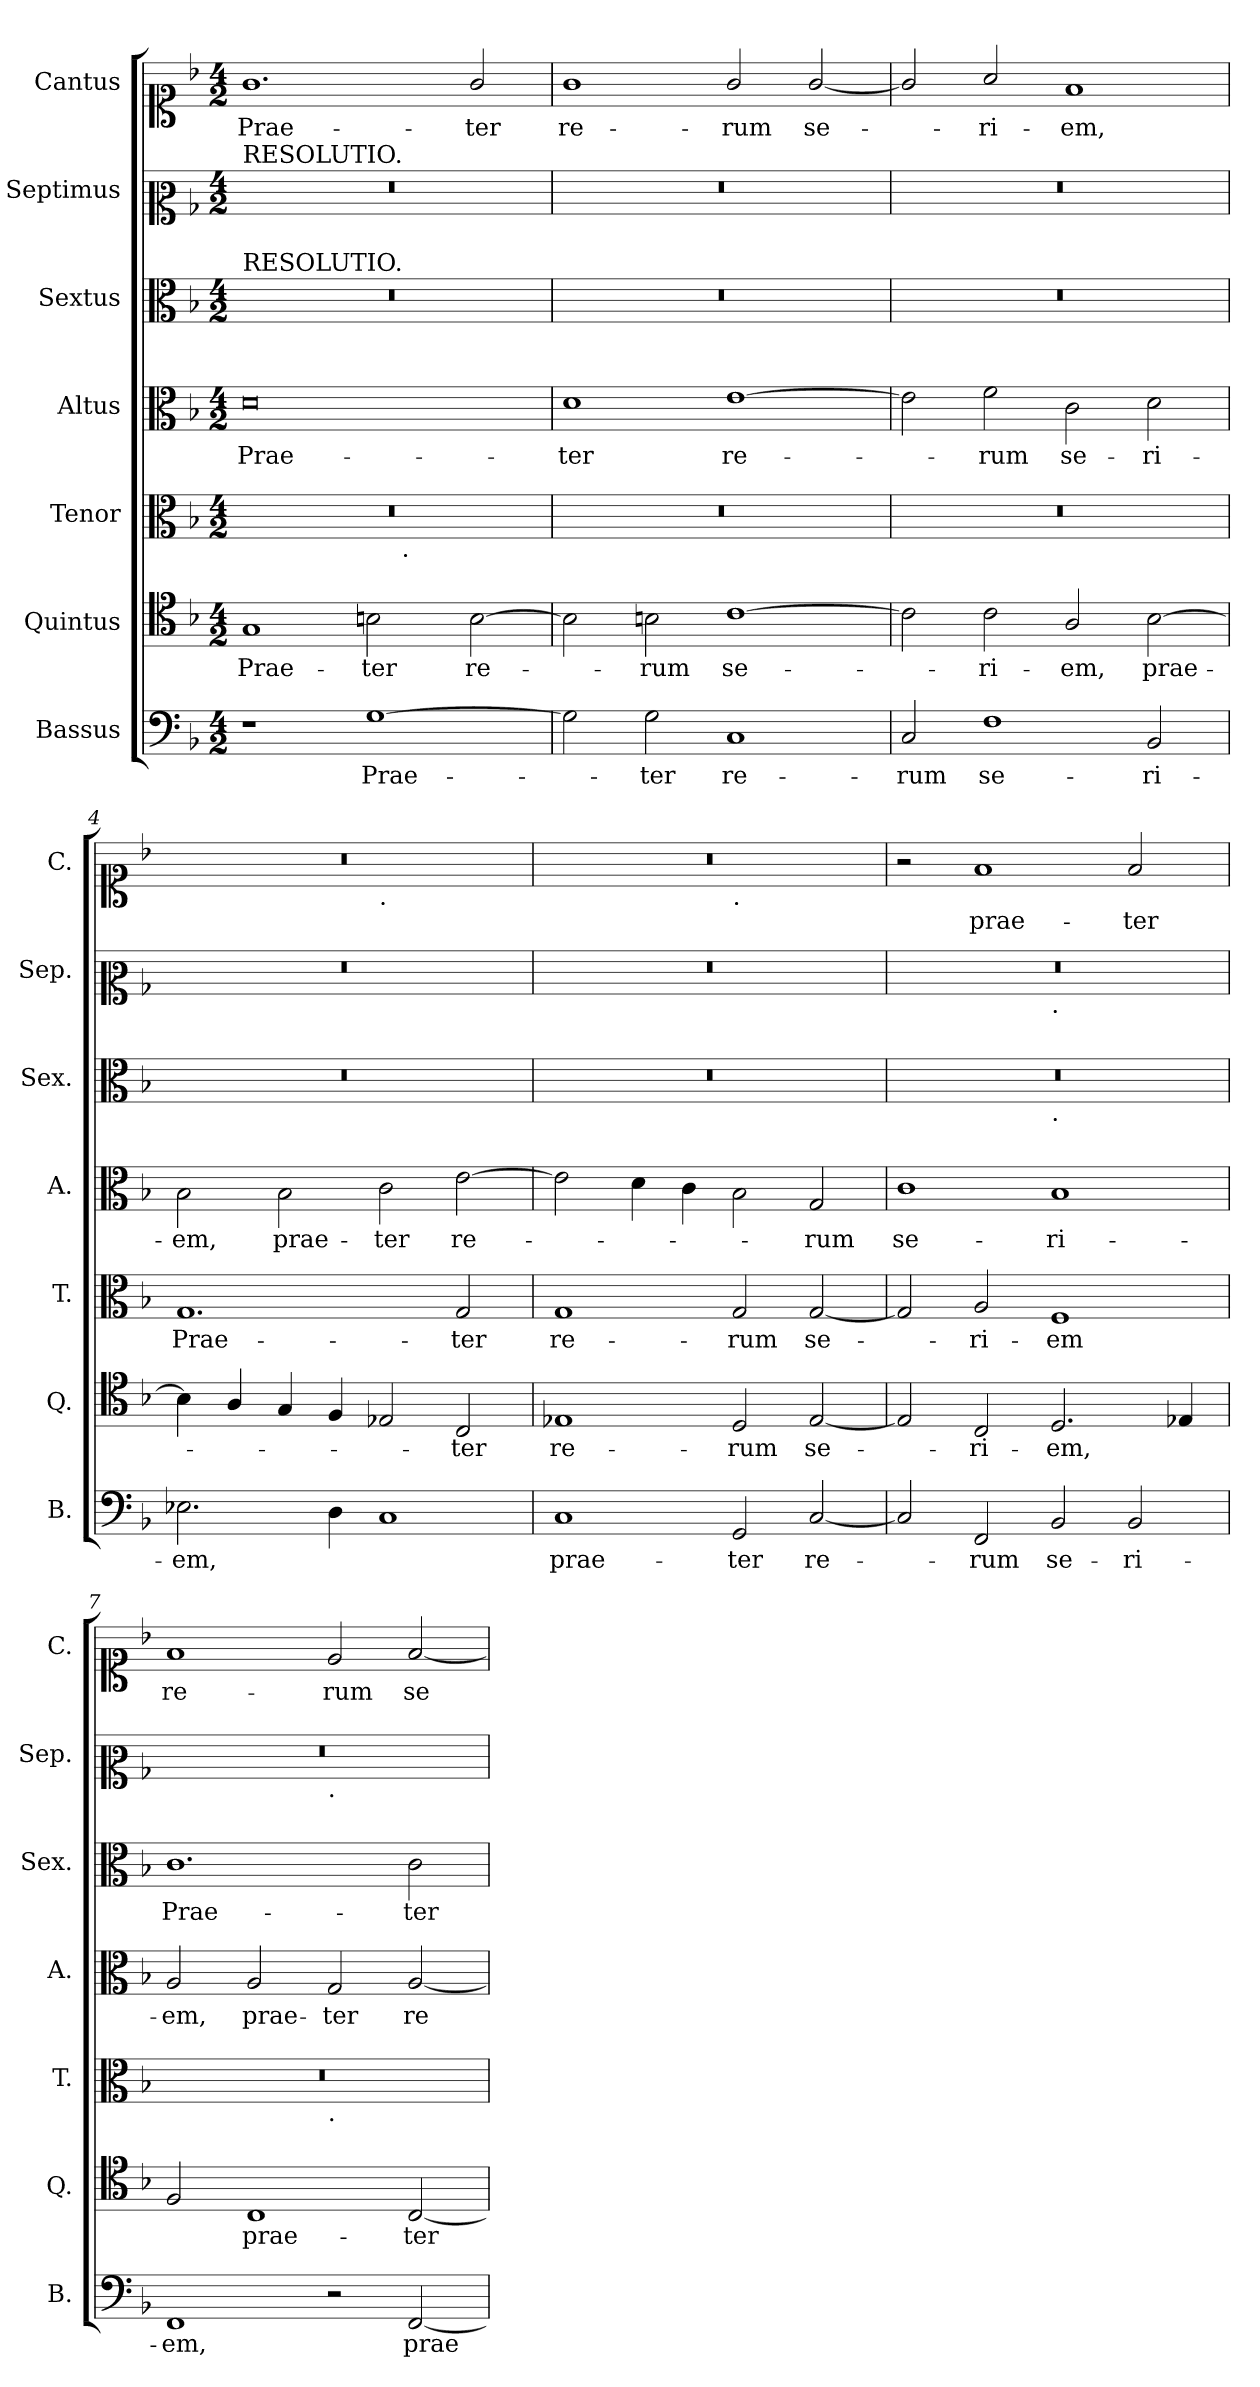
**kern	**text	**kern	**text	**kern	**text	**kern	**text	**kern	**text	**kern	**kern	**text
*part7	*part7	*part6	*part6	*part5	*part5	*part4	*part4	*part3	*part3	*part2	*part1	*part1
*staff7	*staff7	*staff6	*staff6	*staff5	*staff5	*staff4	*staff4	*staff3	*staff3	*staff2	*staff1	*staff1
*I"Bassus	*	*I"Quintus	*	*I"Tenor	*	*I"Altus	*	*I"Sextus	*	*I"Septimus	*I"Cantus	*
*I'B.	*	*I'Q.	*	*I'T.	*	*I'A.	*	*I'Sex.	*	*I'Sep.	*I'C.	*
*clefF4	*	*clefC4	*	*clefC3	*	*clefC3	*	*clefC3	*	*clefC2	*clefC1	*
*k[b-]	*	*k[b-]	*	*k[b-]	*	*k[b-]	*	*k[b-]	*	*k[b-]	*k[b-]	*
*F:	*	*F:	*	*F:	*	*F:	*	*F:	*	*F:	*F:	*
*M4/2	*	*M4/2	*	*M4/2	*	*M4/2	*	*M4/2	*	*M4/2	*M4/2	*
=1	=1	=1	=1	=1	=1	=1	=1	=1	=1	=1	=1	=1
!	!	!	!	!	!	!	!	!	!	!LO:TX:a:t=RESOLUTIO.	!	!
!	!	!	!	!	!	!	!	!LO:TX:a:t=RESOLUTIO.	!	!	!	!
!	!	!	!	!LO:TX:a:t=CANON.	!	!	!	!	!	!	!	!
!	!	!	!	!LO:N:vis=1	!	!	!	!LO:N:vis=1	!	!LO:N:vis=1	!	!
*	*	*	*	*^	*	*	*	*	*	*	*	*
1r	.	1G	Prae-	0r	1ryy	.	0d	Prae-	0r	.	0r	1.g	Prae-
[1G	Prae-	2Bn\	-ter	.	8ryy	.	.	.	.	.	.	.	.
!	!	!	!	!	!LO:TX:b:t=.	!	!	!	!	!	!	!	!
.	.	.	.	.	2..ryy	.	.	.	.	.	.	.	.
.	.	[2B\	re-	.	.	.	.	.	.	.	.	2g/	-ter
=2	=2	=2	=2	=2	=2	=2	=2	=2	=2	=2	=2	=2	=2
!	!	!	!	!LO:N:vis=1	!	!	!	!	!LO:N:vis=1	!	!LO:N:vis=1	!	!
*	*	*	*	*v	*v	*	*	*	*	*	*	*	*
2G\]	.	2B\]	.	0r	.	1d	-ter	0r	.	0r	1g	re-
2G\	-ter	2Bn\	-rum	.	.	.	.	.	.	.	.	.
1C	re-	[1c	se-	.	.	[1e	re-	.	.	.	2g/	-rum
.	.	.	.	.	.	.	.	.	.	.	[2g/	se-
=3	=3	=3	=3	=3	=3	=3	=3	=3	=3	=3	=3	=3
!	!	!	!	!LO:N:vis=1	!	!	!	!LO:N:vis=1	!	!LO:N:vis=1	!	!
2C/	-rum	2c\]	.	0r	.	2e\]	.	0r	.	0r	2g/]	.
1F	se-	2c\	-ri-	.	.	2f\	-rum	.	.	.	2a/	-ri-
.	.	2A/	-em,	.	.	2c\	se-	.	.	.	1f	-em,
2BB-/	-ri-	[2B-\	prae-	.	.	2d\	-ri-	.	.	.	.	.
=4	=4	=4	=4	=4	=4	=4	=4	=4	=4	=4	=4	=4
!	!	!	!	!	!	!	!	!LO:N:vis=1	!	!LO:N:vis=1	!LO:N:vis=1	!
*	*	*	*	*	*	*	*	*	*	*	*^	*
2.E-X\	-em,	4B-\]	.	1.G	Prae-	2B-\	-em,	0r	.	0r	0r	1ryy	.
.	.	4A/	.	.	.	.	.	.	.	.	.	.	.
.	.	4G/	.	.	.	2B-\	prae-	.	.	.	.	.	.
4D\	.	4F/	.	.	.	.	.	.	.	.	.	.	.
!	!	!	!	!	!	!	!	!	!	!	!	!LO:TX:b:t=.	!
1C	.	2E-X/	.	.	.	2c\	-ter	.	.	.	.	1ryy	.
.	.	2C/	-ter	2G/	-ter	[2e\	re-	.	.	.	.	.	.
=5	=5	=5	=5	=5	=5	=5	=5	=5	=5	=5	=5	=5	=5
!	!	!	!	!	!	!	!	!LO:N:vis=1	!	!LO:N:vis=1	!LO:N:vis=1	!	!
1C	prae-	1E-X	re-	1G	re-	2e\]	.	0r	.	0r	0r	1ryy	.
.	.	.	.	.	.	4d\	.	.	.	.	.	.	.
.	.	.	.	.	.	4c\	.	.	.	.	.	.	.
!	!	!	!	!	!	!	!	!	!	!	!	!LO:TX:b:t=.	!
2GG/	-ter	2D/	-rum	2G/	-rum	2B-\	.	.	.	.	.	1ryy	.
[2C/	re-	[2E-/	se-	[2G/	se-	2G/	-rum	.	.	.	.	.	.
=6	=6	=6	=6	=6	=6	=6	=6	=6	=6	=6	=6	=6	=6
!	!	!	!	!	!	!	!	!LO:N:vis=1	!	!LO:N:vis=1	!	!	!
*	*	*	*	*	*	*	*	*^	*	*^	*v	*v	*
2C/]	.	2E-/]	.	2G/]	.	1c	se-	0r	1ryy	.	0r	1ryy	2r	.
2FF/	-rum	2C/	-ri-	2A/	ri-	.	.	.	.	.	.	.	1f	prae-
!	!	!	!	!	!	!	!	!	!	!	!	!LO:TX:b:t=.	!	!
!	!	!	!	!	!	!	!	!	!LO:TX:b:t=.	!	!	!	!	!
2BB-/	se-	2.D/	-em,	1F	-em	1B-	-ri-	.	1ryy	.	.	1ryy	.	.
2BB-/	-ri-	.	.	.	.	.	.	.	.	.	.	.	2f/	-ter
.	.	4E-X/	.	.	.	.	.	.	.	.	.	.	.	.
=7	=7	=7	=7	=7	=7	=7	=7	=7	=7	=7	=7	=7	=7	=7
!	!	!	!	!LO:N:vis=1	!	!	!	!	!	!	!LO:N:vis=1	!	!	!
*	*	*	*	*^	*	*	*	*v	*v	*	*	*	*	*
1FF	-em,	2F/	.	0r	1ryy	.	2A/	-em,	1.c	Prae-	0r	1ryy	1f	re-
.	.	1C	prae-	.	.	.	2A/	prae-	.	.	.	.	.	.
!	!	!	!	!	!	!	!	!	!	!	!	!LO:TX:b:t=.	!	!
!	!	!	!	!	!LO:TX:b:t=.	!	!	!	!	!	!	!	!	!
2r	.	.	.	.	1ryy	.	2G/	-ter	.	.	.	1ryy	2e/	-rum
[2FF/	prae-	[2C/	-ter	.	.	.	[2A/	re-	2c\	-ter	.	.	[2f/	se-
*	*	*	*	*v	*v	*	*	*	*	*	*v	*v	*	*
=	=	=	=	=	=	=	=	=	=	=	=	=
*-	*-	*-	*-	*-	*-	*-	*-	*-	*-	*-	*-	*-
